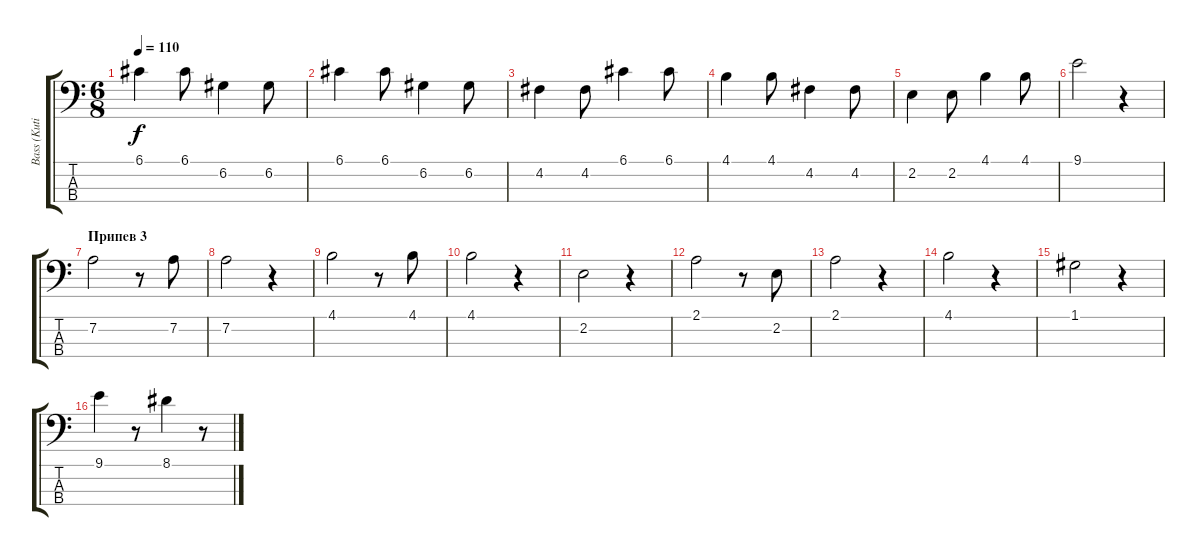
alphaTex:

\track ("Bass (Kutikov)" "Bass (Kuti") {instrument electricbassfinger}
\staff {score tabs}
\tuning (G2 D2 A1 E1) {hide}
\ts (6 8)
\tempo 110
\clef f4
\ks c
6.1.4{dy f} 6.1.8 6.2.4 6.2.8 |
6.1.4 6.1.8 6.2.4 6.2.8 |
4.2.4 4.2.8 6.1.4 6.1.8 |
4.1.4 4.1.8 4.2.4 4.2.8 |
2.2.4 2.2.8 4.1.4 4.1.8 |
9.1.2 r.4 |
\section ("" "Припев 3")
7.2.2 r.8 7.2.8 |
7.2.2 r.4 |
4.1.2 r.8 4.1.8 |
4.1.2 r.4 |
2.2.2 r.4 |
2.1.2 r.8 2.2.8 |
2.1.2 r.4 |
4.1.2 r.4 |
1.1.2 r.4 |
9.1.4 r.8 8.1.4 r.8
